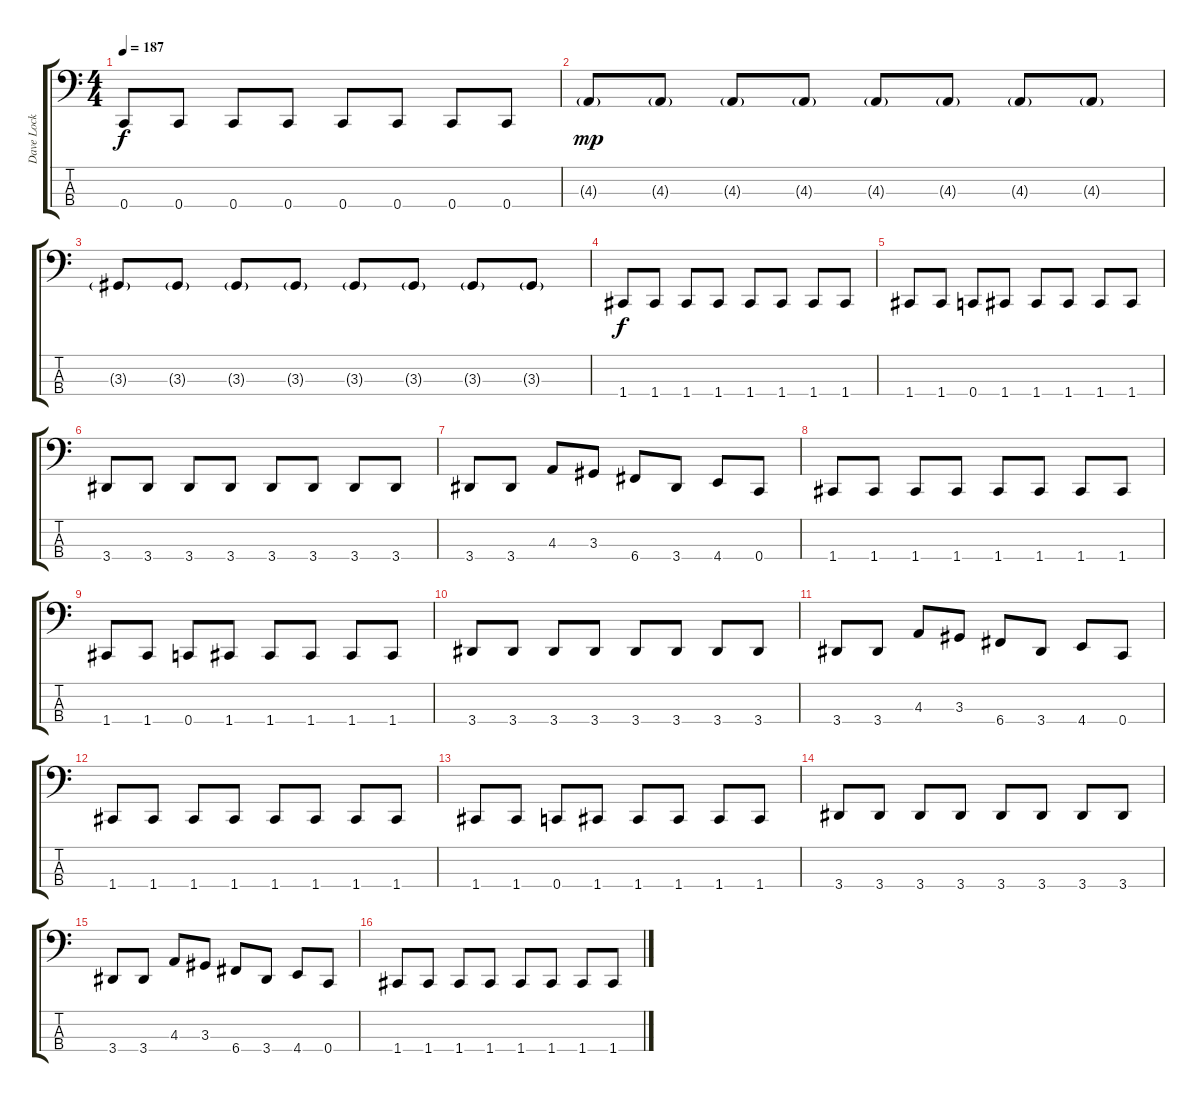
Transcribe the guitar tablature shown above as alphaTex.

\track ("Dave Lock (Bass)" "Dave Lock ") {instrument electricbassfinger}
\staff {score tabs}
\tuning (Eb2 Bb1 F1 C1) {hide}
\ts (4 4)
\tempo 187
\clef f4
\ks c
0.4.8{dy f} 0.4.8 0.4.8 0.4.8 0.4.8 0.4.8 0.4.8 0.4.8 |
4.3{g}.8{dy mp} 4.3{g}.8 4.3{g}.8 4.3{g}.8 4.3{g}.8 4.3{g}.8 4.3{g}.8 4.3{g}.8 |
3.3{g}.8 3.3{g}.8 3.3{g}.8 3.3{g}.8 3.3{g}.8 3.3{g}.8 3.3{g}.8 3.3{g}.8 |
1.4.8{dy f} 1.4.8 1.4.8 1.4.8 1.4.8 1.4.8 1.4.8 1.4.8 |
1.4.8 1.4.8 0.4.8 1.4.8 1.4.8 1.4.8 1.4.8 1.4.8 |
3.4.8 3.4.8 3.4.8 3.4.8 3.4.8 3.4.8 3.4.8 3.4.8 |
3.4.8 3.4.8 4.3.8 3.3.8 6.4.8 3.4.8 4.4.8 0.4.8 |
1.4.8 1.4.8 1.4.8 1.4.8 1.4.8 1.4.8 1.4.8 1.4.8 |
1.4.8 1.4.8 0.4.8 1.4.8 1.4.8 1.4.8 1.4.8 1.4.8 |
3.4.8 3.4.8 3.4.8 3.4.8 3.4.8 3.4.8 3.4.8 3.4.8 |
3.4.8 3.4.8 4.3.8 3.3.8 6.4.8 3.4.8 4.4.8 0.4.8 |
1.4.8 1.4.8 1.4.8 1.4.8 1.4.8 1.4.8 1.4.8 1.4.8 |
1.4.8 1.4.8 0.4.8 1.4.8 1.4.8 1.4.8 1.4.8 1.4.8 |
3.4.8 3.4.8 3.4.8 3.4.8 3.4.8 3.4.8 3.4.8 3.4.8 |
3.4.8 3.4.8 4.3.8 3.3.8 6.4.8 3.4.8 4.4.8 0.4.8 |
1.4.8 1.4.8 1.4.8 1.4.8 1.4.8 1.4.8 1.4.8 1.4.8
